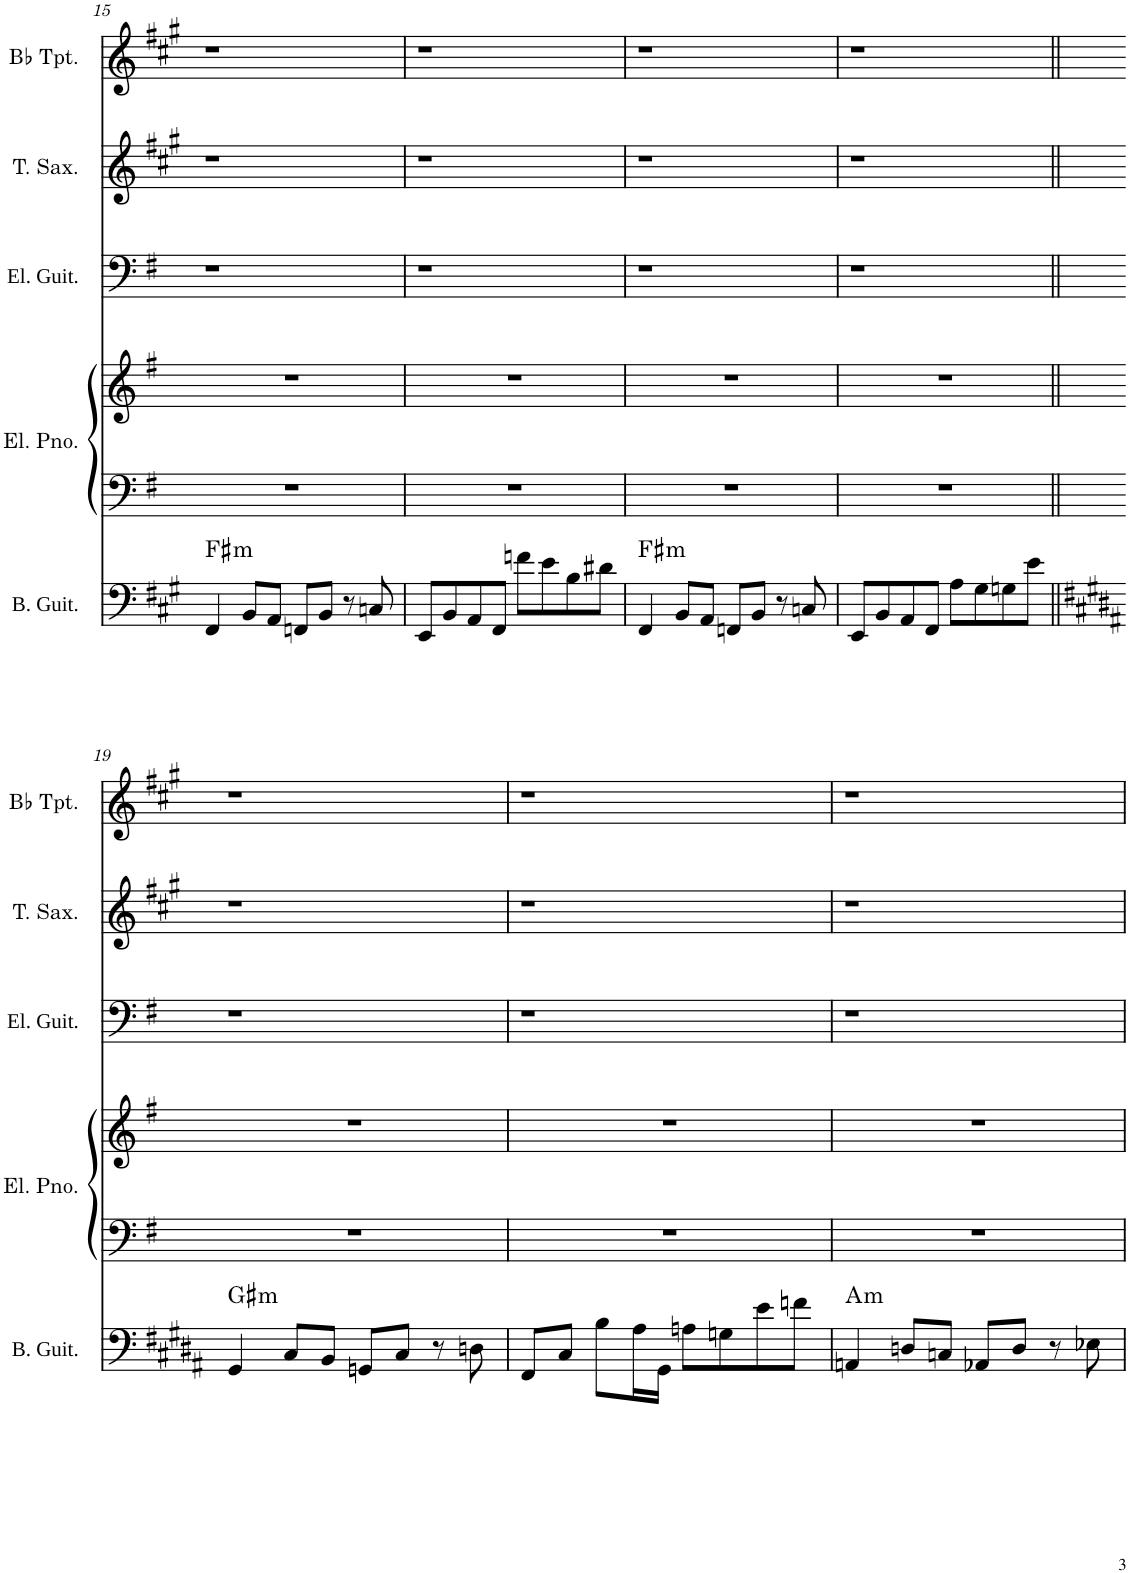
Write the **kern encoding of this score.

**kern	**harte	**kern	**kern	**kern	**kern	**kern
*part5	*part5	*part4	*part4	*part3	*part2	*part1
*staff6	*	*staff5	*staff4	*staff3	*staff2	*staff1
*I"Bass Guitar	*	*I"Electric Piano	*	*I"Electric Guitar	*I"Tenor Saxophone	*I"Bb Trumpet
*I'B. Guit.	*	*I'El. Pno.	*	*I'El. Guit.	*I'T. Sax.	*I'Bb Tpt.
!!LO:PB:g=z
*clefF4	*	*clefF4	*clefG2	*clefF4	*clefG2	*clefG2
*	*	*	*	*	*Trd8c14	*Trd1c2
*k[f#c#g#]	*	*k[f#]	*k[f#]	*k[f#]	*k[f#c#g#]	*k[f#c#g#]
*M4/4	*	*M4/4	*M4/4	*M4/4	*M4/4	*M4/4
=15	=15	=15	=15	=15	=15	=15
!	!LO:H:kt=m	!	!	!	!	!
4FF#/	F#:min	1r	1r	1r	1r	1r
8BB/L	.	.	.	.	.	.
8AA/J	.	.	.	.	.	.
8FFn/L	.	.	.	.	.	.
8BB/J	.	.	.	.	.	.
8r	.	.	.	.	.	.
8Cn/	.	.	.	.	.	.
=16	=16	=16	=16	=16	=16	=16
8EE/L	.	1r	1r	1r	1r	1r
8BB/	.	.	.	.	.	.
8AA/	.	.	.	.	.	.
8FF#/J	.	.	.	.	.	.
8fn\L	.	.	.	.	.	.
8e\	.	.	.	.	.	.
8B\	.	.	.	.	.	.
8d#X\J	.	.	.	.	.	.
=17	=17	=17	=17	=17	=17	=17
!	!LO:H:kt=m	!	!	!	!	!
4FF#/	F#:min	1r	1r	1r	1r	1r
8BB/L	.	.	.	.	.	.
8AA/J	.	.	.	.	.	.
8FFn/L	.	.	.	.	.	.
8BB/J	.	.	.	.	.	.
8r	.	.	.	.	.	.
8Cn/	.	.	.	.	.	.
=18	=18	=18	=18	=18	=18	=18
8EE/L	.	1r	1r	1r	1r	1r
8BB/	.	.	.	.	.	.
8AA/	.	.	.	.	.	.
8FF#/J	.	.	.	.	.	.
8A\L	.	.	.	.	.	.
8G#\	.	.	.	.	.	.
8Gn\	.	.	.	.	.	.
8e\J	.	.	.	.	.	.
!!LO:LB:g=z
=19||	=19||	=19||	=19||	=19||	=19||	=19||
*k[f#c#g#d#a#]	*	*	*	*	*	*
!	!LO:H:kt=m	!	!	!	!	!
4GG#/	G#:min	1r	1r	1r	1r	1r
8C#/L	.	.	.	.	.	.
8BB/J	.	.	.	.	.	.
8GGn/L	.	.	.	.	.	.
8C#/J	.	.	.	.	.	.
8r	.	.	.	.	.	.
8Dn\	.	.	.	.	.	.
=20	=20	=20	=20	=20	=20	=20
8FF#/L	.	1r	1r	1r	1r	1r
8C#/J	.	.	.	.	.	.
8B\L	.	.	.	.	.	.
16A#\L	.	.	.	.	.	.
16GG#\JJ	.	.	.	.	.	.
8An\L	.	.	.	.	.	.
8Gn\	.	.	.	.	.	.
8e\	.	.	.	.	.	.
8fn\J	.	.	.	.	.	.
=21	=21	=21	=21	=21	=21	=21
!	!LO:H:kt=m	!	!	!	!	!
4AAn/	A:min	1r	1r	1r	1r	1r
8Dn/L	.	.	.	.	.	.
8Cn/J	.	.	.	.	.	.
8AA-X/L	.	.	.	.	.	.
8D/J	.	.	.	.	.	.
8r	.	.	.	.	.	.
8E-X\	.	.	.	.	.	.
=	=	=	=	=	=	=
*-	*-	*-	*-	*-	*-	*-
